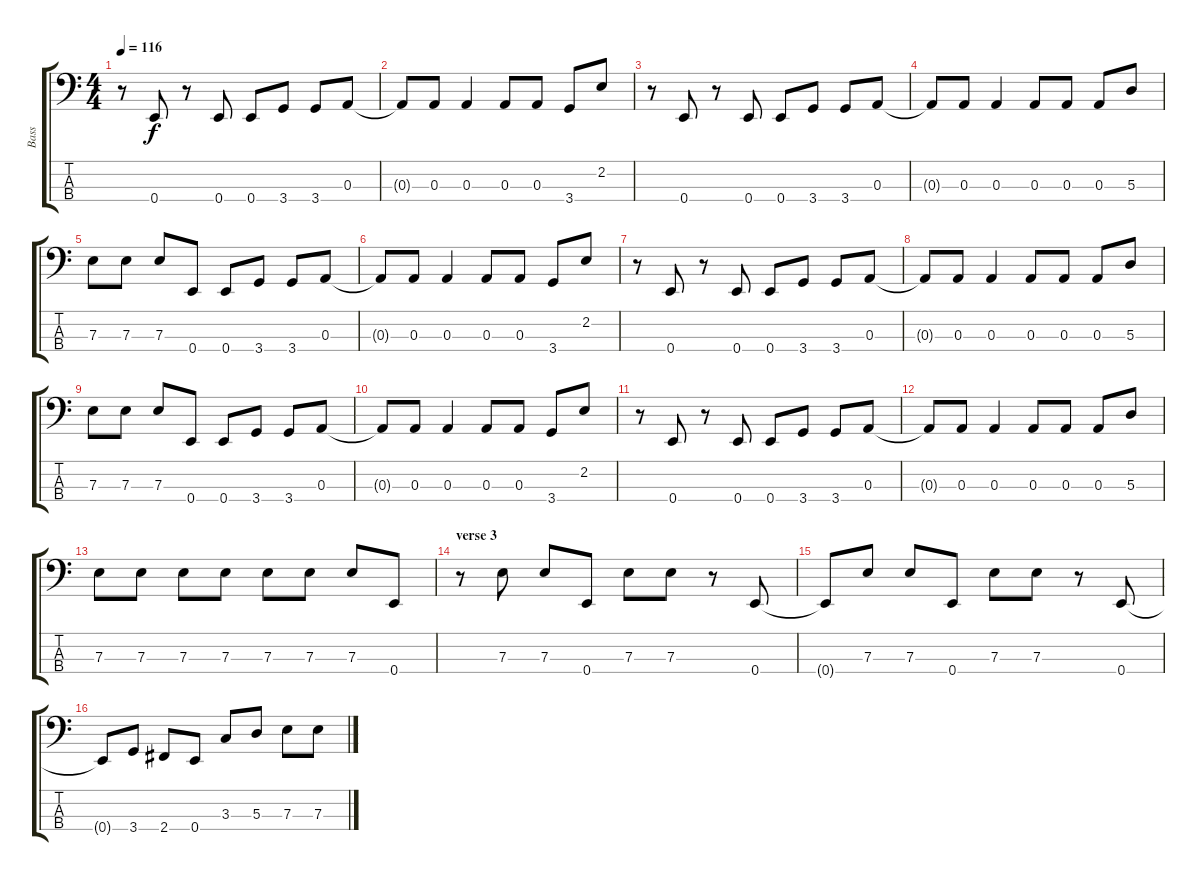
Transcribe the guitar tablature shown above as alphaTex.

\track ("Bass" "Bass") {instrument fretlessbass}
\staff {score tabs}
\tuning (G2 D2 A1 E1) {hide}
\ts (4 4)
\tempo 116
\clef f4
\ks c
r.8{dy f} 0.4.8 r.8 0.4.8 0.4.8 3.4.8 3.4.8 0.3.8 |
0.3{t}.8 0.3.8 0.3.4 0.3.8 0.3.8 3.4.8 2.2.8 |
r.8 0.4.8 r.8 0.4.8 0.4.8 3.4.8 3.4.8 0.3.8 |
0.3{t}.8 0.3.8 0.3.4 0.3.8 0.3.8 0.3.8 5.3.8 |
7.3.8 7.3.8 7.3.8 0.4.8 0.4.8 3.4.8 3.4.8 0.3.8 |
0.3{t}.8 0.3.8 0.3.4 0.3.8 0.3.8 3.4.8 2.2.8 |
r.8 0.4.8 r.8 0.4.8 0.4.8 3.4.8 3.4.8 0.3.8 |
0.3{t}.8 0.3.8 0.3.4 0.3.8 0.3.8 0.3.8 5.3.8 |
7.3.8 7.3.8 7.3.8 0.4.8 0.4.8 3.4.8 3.4.8 0.3.8 |
0.3{t}.8 0.3.8 0.3.4 0.3.8 0.3.8 3.4.8 2.2.8 |
r.8 0.4.8 r.8 0.4.8 0.4.8 3.4.8 3.4.8 0.3.8 |
0.3{t}.8 0.3.8 0.3.4 0.3.8 0.3.8 0.3.8 5.3.8 |
7.3.8 7.3.8 7.3.8 7.3.8 7.3.8 7.3.8 7.3.8 0.4.8 |
\section ("" "verse 3")
r.8 7.3.8 7.3.8 0.4.8 7.3.8 7.3.8 r.8 0.4.8 |
0.4{t}.8 7.3.8 7.3.8 0.4.8 7.3.8 7.3.8 r.8 0.4.8 |
0.4{t}.8 3.4.8 2.4.8 0.4.8 3.3.8 5.3.8 7.3.8 7.3.8
